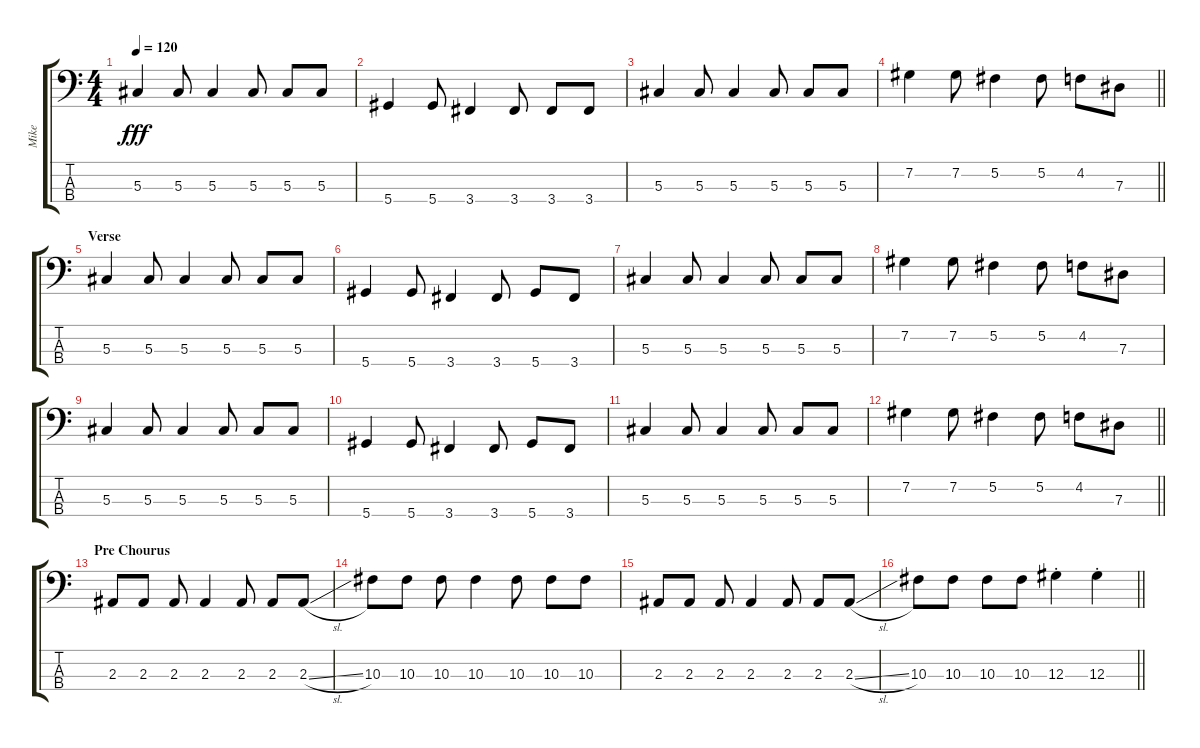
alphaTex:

\track ("Mike" "Mike") {instrument electricbasspick}
\staff {score tabs}
\tuning (Gb2 Db2 Ab1 Eb1) {hide}
\ts (4 4)
\tempo 120
\clef f4
\ks c
5.3.4{dy fff} 5.3.8 5.3.4 5.3.8 5.3.8 5.3.8 |
5.4.4 5.4.8 3.4.4 3.4.8 3.4.8 3.4.8 |
5.3.4 5.3.8 5.3.4 5.3.8 5.3.8 5.3.8 |
\barLineRight lightlight
7.2.4 7.2.8 5.2.4 5.2.8 4.2.8 7.3.8 |
\section ("" "Verse")
5.3.4 5.3.8 5.3.4 5.3.8 5.3.8 5.3.8 |
5.4.4 5.4.8 3.4.4 3.4.8 5.4.8 3.4.8 |
5.3.4 5.3.8 5.3.4 5.3.8 5.3.8 5.3.8 |
7.2.4 7.2.8 5.2.4 5.2.8 4.2.8 7.3.8 |
5.3.4 5.3.8 5.3.4 5.3.8 5.3.8 5.3.8 |
5.4.4 5.4.8 3.4.4 3.4.8 5.4.8 3.4.8 |
5.3.4 5.3.8 5.3.4 5.3.8 5.3.8 5.3.8 |
\barLineRight lightlight
7.2.4 7.2.8 5.2.4 5.2.8 4.2.8 7.3.8 |
\section ("" "Pre Chourus")
2.3.8 2.3.8 2.3.8 2.3.4 2.3.8 2.3.8 2.3{sl}.8 |
10.3.8 10.3.8 10.3.8 10.3.4 10.3.8 10.3.8 10.3.8 |
2.3.8 2.3.8 2.3.8 2.3.4 2.3.8 2.3.8 2.3{sl}.8 |
\barLineRight lightlight
10.3.8 10.3.8 10.3.8 10.3.8 12.3{st}.4 12.3{st}.4
